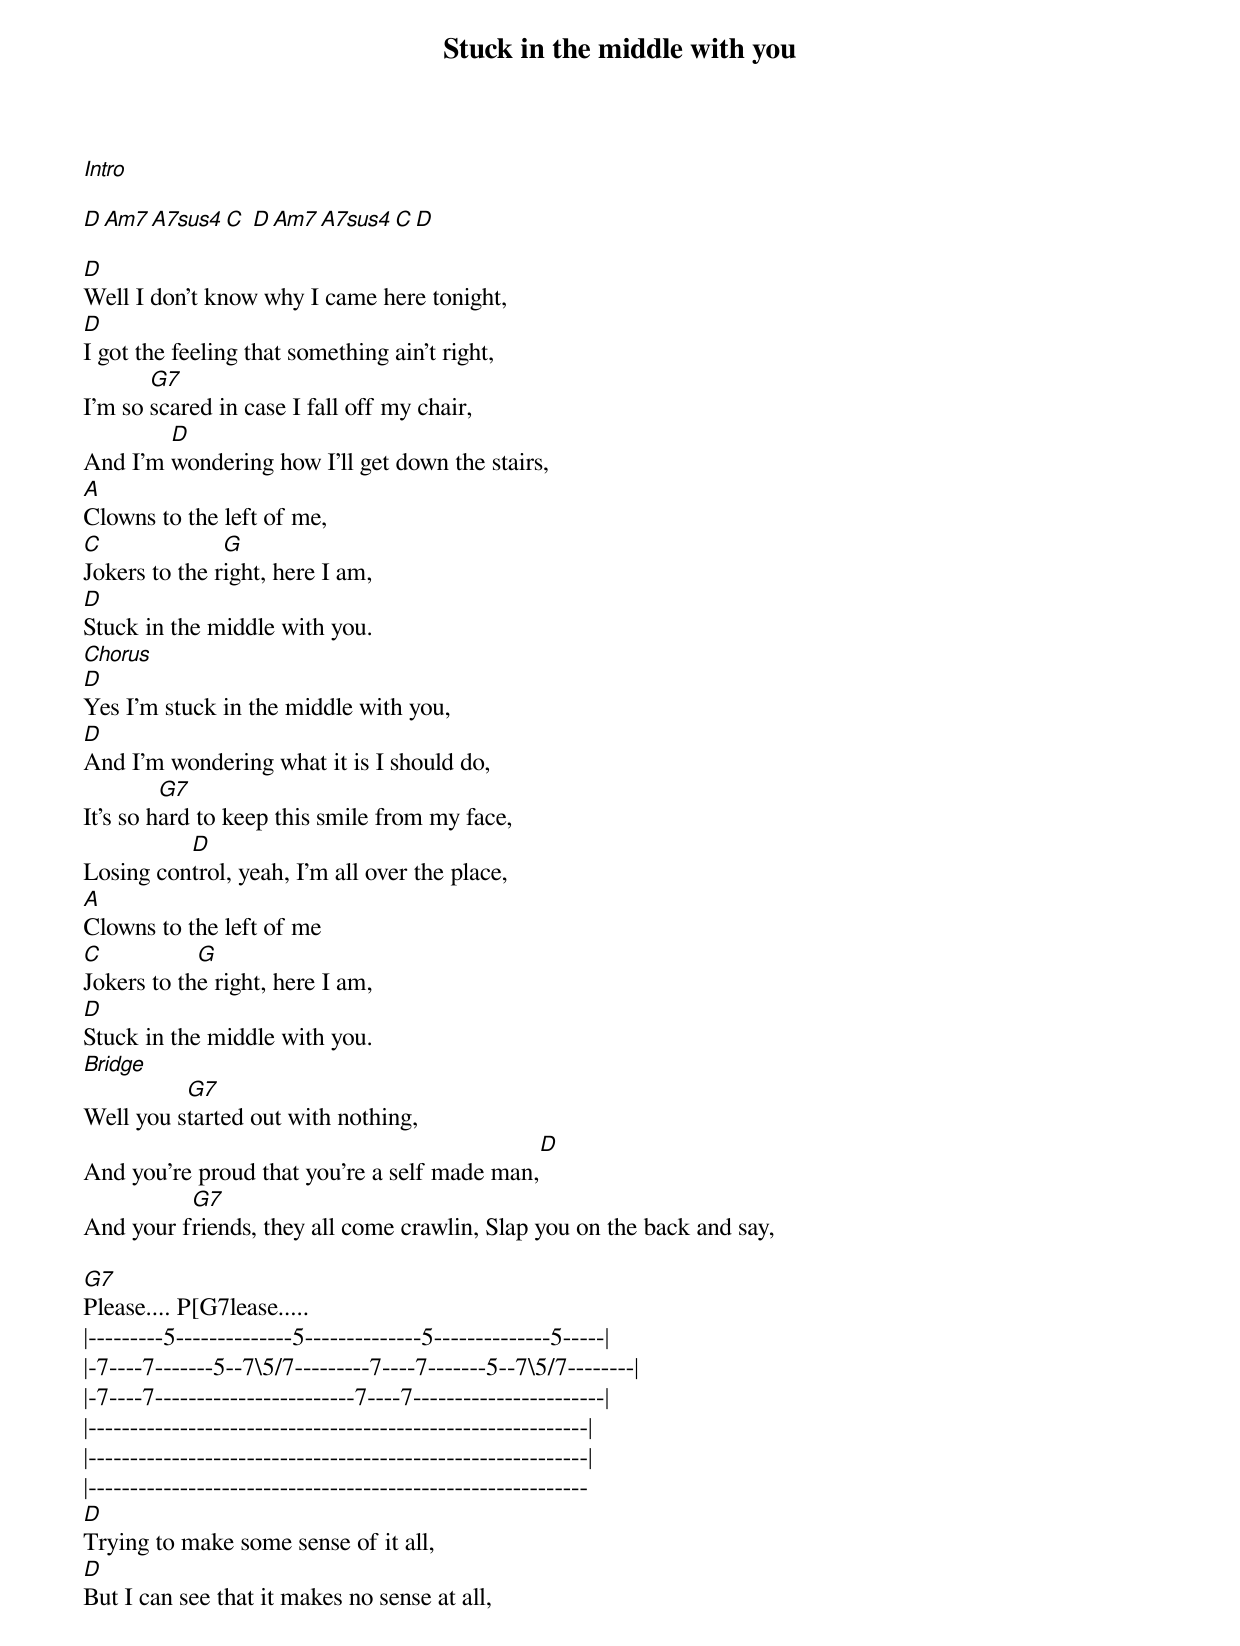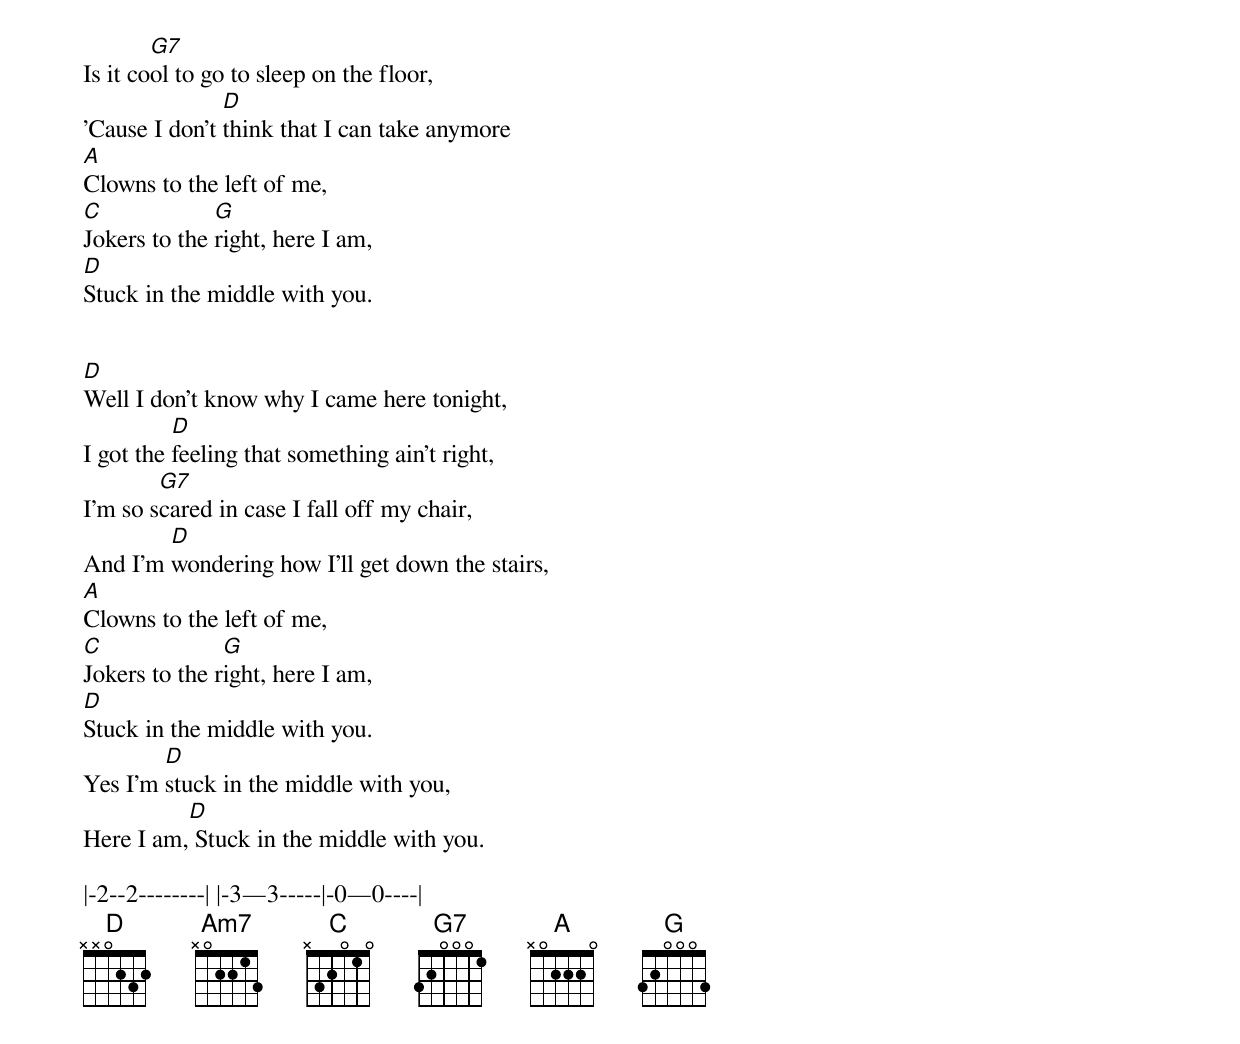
{title:Stuck in the middle with you}
[Intro]

[D][Am7][A7sus4][C] [D][Am7][A7sus4][C][D]

[D]Well I don't know why I came here tonight,
[D]I got the feeling that something ain't right,
I'm so [G7]scared in case I fall off my chair,
And I'm [D]wondering how I'll get down the stairs,
[A]Clowns to the left of me,
[C]Jokers to the r[G]ight, here I am,
[D]Stuck in the middle with you.
[Chorus]
[D]Yes I'm stuck in the middle with you,
[D]And I'm wondering what it is I should do,
It's so h[G7]ard to keep this smile from my face,
Losing con[D]trol, yeah, I'm all over the place,
[A]Clowns to the left of me
[C]Jokers to th[G]e right, here I am,
[D]Stuck in the middle with you.
[Bridge]
Well you s[G7]tarted out with nothing,
And you're proud that you're a self made man,[D]
And your f[G7]riends, they all come crawlin, Slap you on the back and say,

[G7]Please.... P[G7lease.....
|---------5--------------5--------------5--------------5-----|
|-7----7-------5--7\5/7---------7----7-------5--7\5/7--------|
|-7----7------------------------7----7-----------------------|
|------------------------------------------------------------|
|------------------------------------------------------------|
|------------------------------------------------------------
[D]Trying to make some sense of it all,
[D]But I can see that it makes no sense at all,
Is it co[G7]ol to go to sleep on the floor,
'Cause I don't [D]think that I can take anymore
[A]Clowns to the left of me,
[C]Jokers to the [G]right, here I am,
[D]Stuck in the middle with you.


[D]Well I don't know why I came here tonight,
I got the [D]feeling that something ain't right,
I'm so s[G7]cared in case I fall off my chair,
And I'm [D]wondering how I'll get down the stairs,
[A]Clowns to the left of me,
[C]Jokers to the r[G]ight, here I am,
[D]Stuck in the middle with you.
Yes I'm [D]stuck in the middle with you,
Here I am,[D] Stuck in the middle with you.

|-2--2--------| |-3—3-----|-0—0----|
